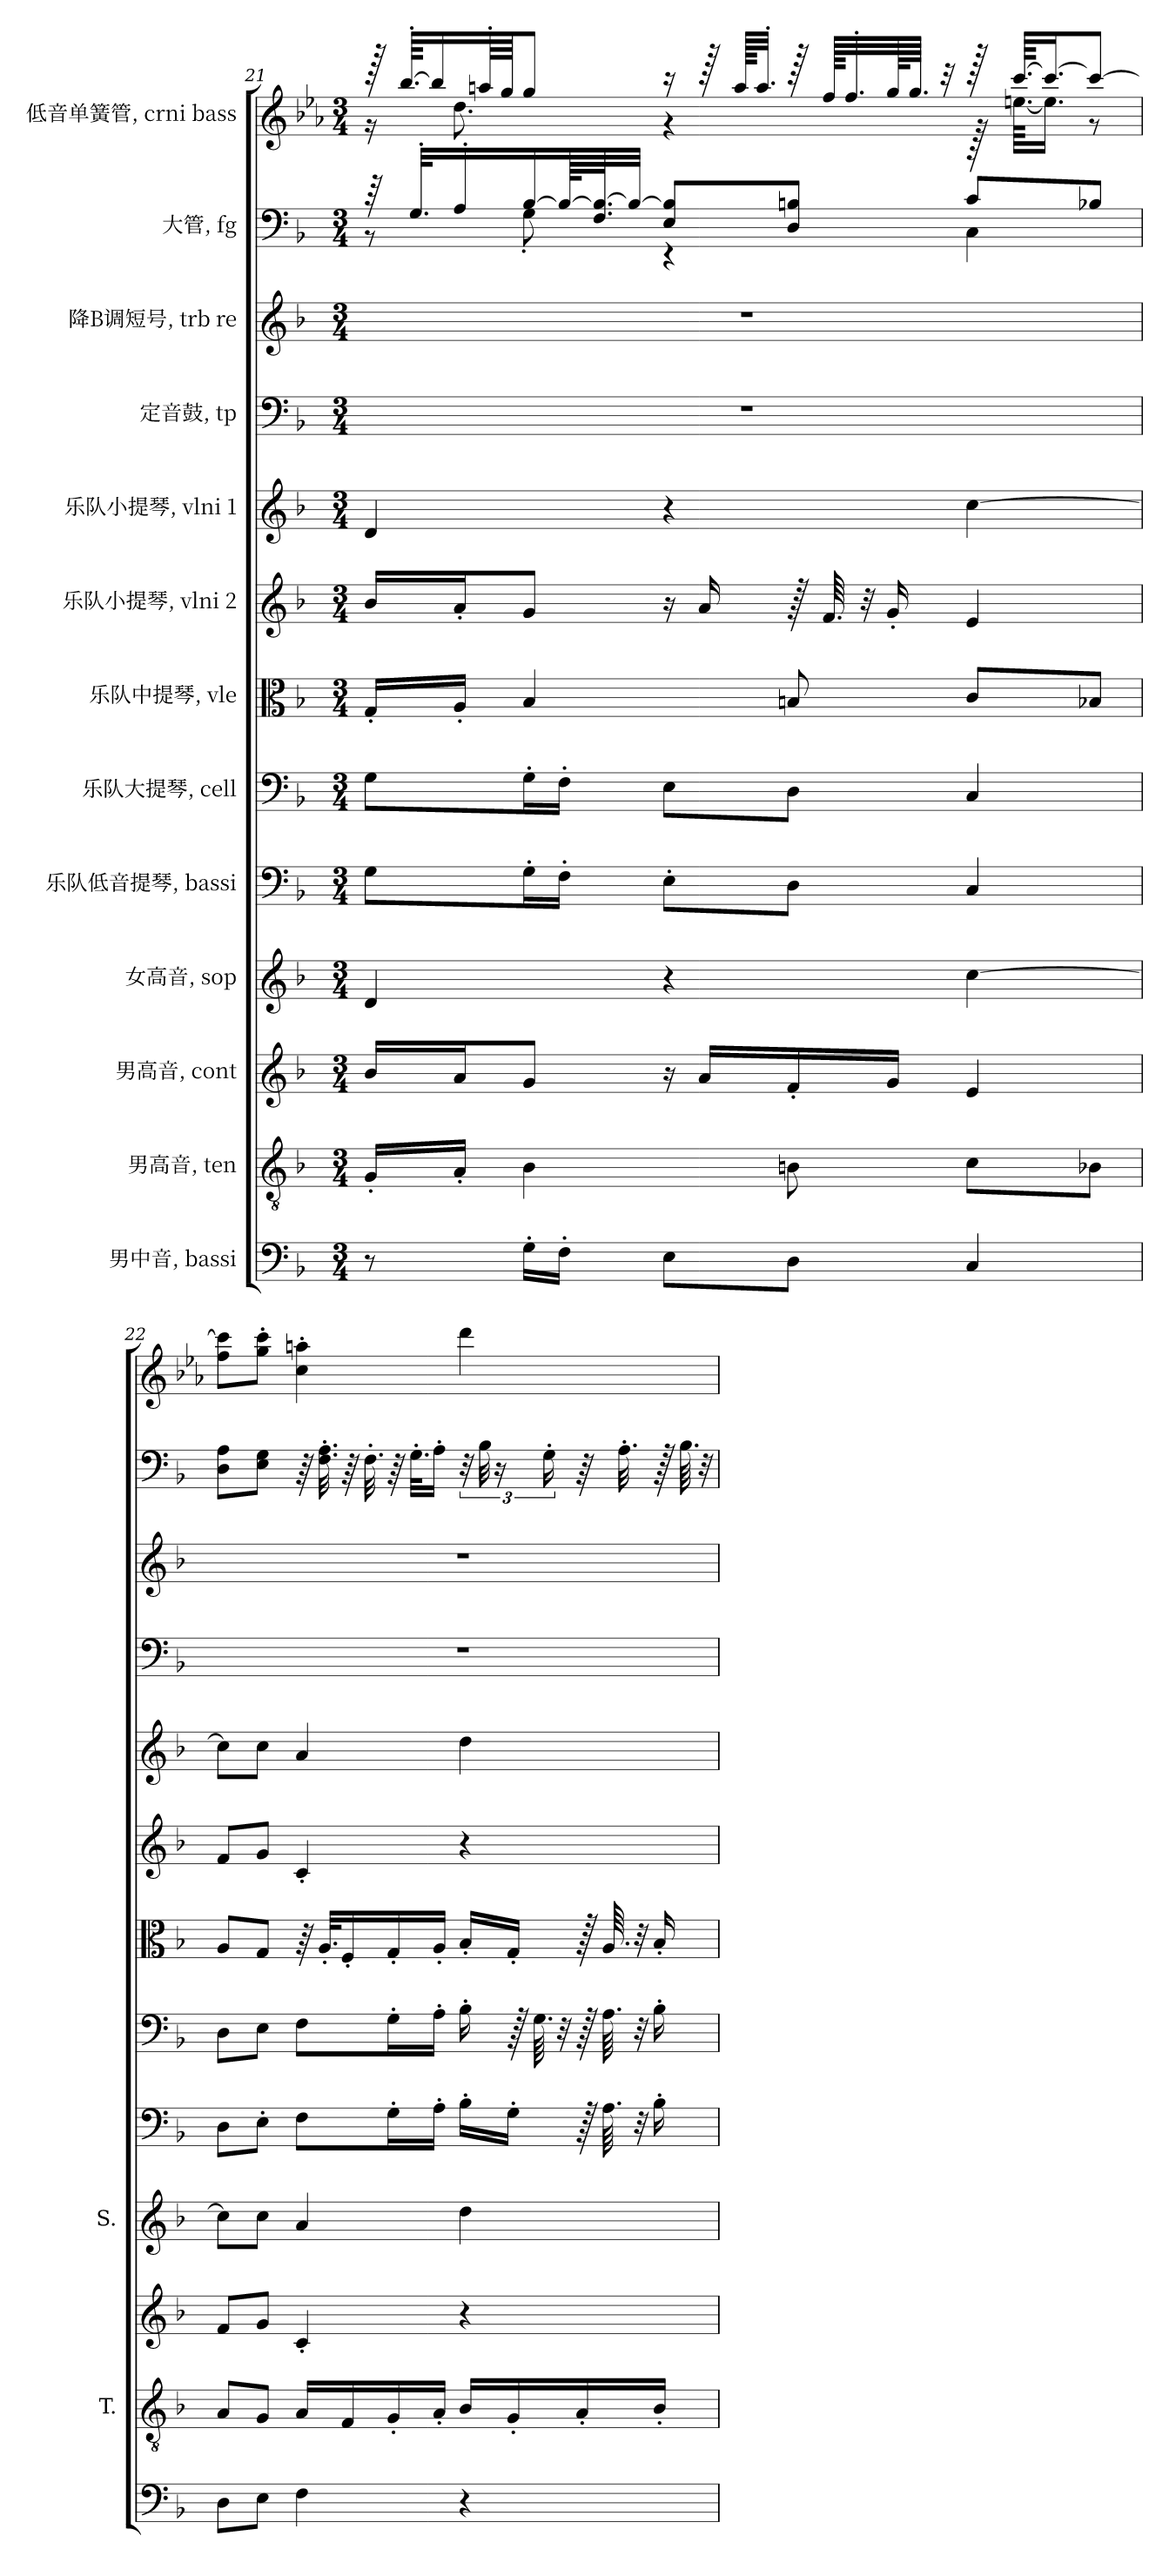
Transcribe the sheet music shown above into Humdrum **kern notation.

**kern	**kern	**kern	**kern	**kern	**kern	**kern	**kern	**kern	**kern	**kern	**kern	**kern
*part13	*part12	*part11	*part10	*part9	*part8	*part7	*part6	*part5	*part4	*part3	*part2	*part1
*staff13	*staff12	*staff11	*staff10	*staff9	*staff8	*staff7	*staff6	*staff5	*staff4	*staff3	*staff2	*staff1
*I"男中音, bassi	*I"男高音, ten	*I"男高音, cont	*I"女高音, sop	*I"乐队低音提琴, bassi	*I"乐队大提琴, cell	*I"乐队中提琴, vle	*I"乐队小提琴, vlni 2	*I"乐队小提琴, vlni 1	*I"定音鼓, tp	*I"降B调短号, trb re	*I"大管, fg	*I"低音单簧管, crni bass
*	*I'T.	*	*I'S.	*	*	*	*	*	*	*	*	*
!!LO:PB:g=z
*clefF4	*clefGv2	*clefG2	*clefG2	*clefF4	*clefF4	*clefC3	*clefG2	*clefG2	*clefF4	*clefG2	*clefF4	*clefG2
*	*	*	*	*ITrd7c12	*	*	*	*	*	*ITrd1c2	*	*ITrd8c14
*k[b-]	*k[b-]	*k[b-]	*k[b-]	*k[b-]	*k[b-]	*k[b-]	*k[b-]	*k[b-]	*k[b-]	*k[b-e-a-]	*k[b-]	*k[b-e-a-]
*M3/4	*M3/4	*M3/4	*M3/4	*M3/4	*M3/4	*M3/4	*M3/4	*M3/4	*M3/4	*M3/4	*M3/4	*M3/4
=21	=21	=21	=21	=21	=21	=21	=21	=21	=21	=21	=21	=21
*	*	*	*	*	*	*	*	*	*	*	*^	*^
8r	16G'/LL	16b-/LL	4d/	8GG\L	8G\L	16G'/LL	16b-/LL	4d/	2.r	2.r	64r	8r	128r	16r
.	.	.	.	.	.	.	.	.	.	.	.	.	[64.b-'/KKLL	.
.	.	.	.	.	.	.	.	.	.	.	32.G'/KLL	.	.	.
.	.	.	.	.	.	.	.	.	.	.	.	.	16b-/]	.
.	16A'/JJ	16a/J	.	.	.	16A'/JJ	16a'/J	.	.	.	16A'/	.	.	8.d\
.	.	.	.	.	.	.	.	.	.	.	.	.	64an'/LL	.
.	.	.	.	.	.	.	.	.	.	.	.	.	64g/JJJ	.
16G'\LL	4B-\	8g/J	.	16GG'\L	16G'\L	4B-/	8g/J	.	.	.	[16B-/	8G'\	8g/J	.
16F'\JJ	.	.	.	16FF'\JJ	16F'\JJ	.	.	.	.	.	128B-/KLL_	.	.	.
.	.	.	.	.	.	.	.	.	.	.	64.F/ 64.B-/_J	.	.	.
.	.	.	.	.	.	.	.	.	.	.	32B-/JJJ_	.	.	.
8E\L	.	16r	4r	8EE'\L	8E\L	.	16r	4r	.	.	8E/ 8B-/]L	4r	16r	4r
.	.	16a/LL	.	.	.	.	16a/	.	.	.	.	.	128r	.
.	.	.	.	.	.	.	.	.	.	.	.	.	128a/KKLLL	.
.	.	.	.	.	.	.	.	.	.	.	.	.	32.a'/JJJ	.
8D\J	8Bn\	16f'/	.	8DD\J	8D\J	8Bn/	128r	.	.	.	8D/ 8Bn/J	.	128r	.
.	.	.	.	.	.	.	64.f/	.	.	.	.	.	128f/KKLLL	.
.	.	.	.	.	.	.	.	.	.	.	.	.	32.f'/	.
.	.	.	.	.	.	.	32r	.	.	.	.	.	.	.
.	.	16g/JJ	.	.	.	.	16g'/	.	.	.	.	.	128g/KL	.
.	.	.	.	.	.	.	.	.	.	.	.	.	64.g/JJJJ	.
.	.	.	.	.	.	.	.	.	.	.	.	.	32r	.
4C/	8c\L	4e/	[4cc\	4CC/	4C/	8c/L	4e/	[4cc\	.	.	8c/L	4C\	128r	128r
.	.	.	.	.	.	.	.	.	.	.	.	.	[64.cc/KKLL	[64.en\KKLL
.	.	.	.	.	.	.	.	.	.	.	.	.	16.cc/J_	16.e\JJ]
.	8B-X\J	.	.	.	.	8B-X/J	.	.	.	.	8B-X/J	.	8cc/J_	8r
*	*	*	*	*	*	*	*	*	*	*	*v	*v	*	*
*	*	*	*	*	*	*	*	*	*	*	*	*v	*v
!!LO:PB:g=z
=22	=22	=22	=22	=22	=22	=22	=22	=22	=22	=22	=22	=22
8D\L	8A/L	8f/L	8cc\L]	8DD\L	8D\L	8A/L	8f/L	8cc\L]	2.r	2.r	8D\ 8A\L	8f\ 8cc\]L
8E\J	8G/J	8g/J	8cc\J	8EE'\J	8E\J	8G/J	8g/J	8cc\J	.	.	8E\ 8G\J	8g\' 8cc\'J
4F\	16A/LL	4c'/	4a/	8FF\L	8F\L	64r	4c'/	4a/	.	.	64r	4c\' 4an\'
.	.	.	.	.	.	32.A'/KLL	.	.	.	.	32.F\' 32.A\'	.
.	16F/	.	.	.	.	16F'/	.	.	.	.	64r	.
.	.	.	.	.	.	.	.	.	.	.	32.F'\	.
.	16G'/	.	.	16GG'\L	16G'\L	16G'/	.	.	.	.	64r	.
.	.	.	.	.	.	.	.	.	.	.	32.G'\KLL	.
.	16A'/JJ	.	.	16AA'\JJ	16A'\JJ	16A'/JJ	.	.	.	.	16A'\JJ	.
4r	16B-/LL	4r	4dd\	16BB-'\LL	16B-'\	16B-'/LL	4r	4dd\	.	.	48r	4dd\
.	.	.	.	.	.	.	.	.	.	.	48B-\	.
.	.	.	.	.	.	.	.	.	.	.	24r	.
.	16G'/	.	.	16GG'\JJ	128r	16G'/JJ	.	.	.	.	.	.
.	.	.	.	.	64.G\	.	.	.	.	.	.	.
.	.	.	.	.	.	.	.	.	.	.	24G'\	.
.	.	.	.	.	32r	.	.	.	.	.	.	.
.	16A'/	.	.	128r	128r	128r	.	.	.	.	64r	.
.	.	.	.	64.AA\	64.A\	64.A/	.	.	.	.	.	.
.	.	.	.	.	.	.	.	.	.	.	32.A'\	.
.	.	.	.	32r	32r	32r	.	.	.	.	.	.
.	16B-'/JJ	.	.	16BB-'\	16B-'\	16B-'/	.	.	.	.	128r	.
.	.	.	.	.	.	.	.	.	.	.	64.B-\	.
.	.	.	.	.	.	.	.	.	.	.	32r	.
=	=	=	=	=	=	=	=	=	=	=	=	=
*-	*-	*-	*-	*-	*-	*-	*-	*-	*-	*-	*-	*-
